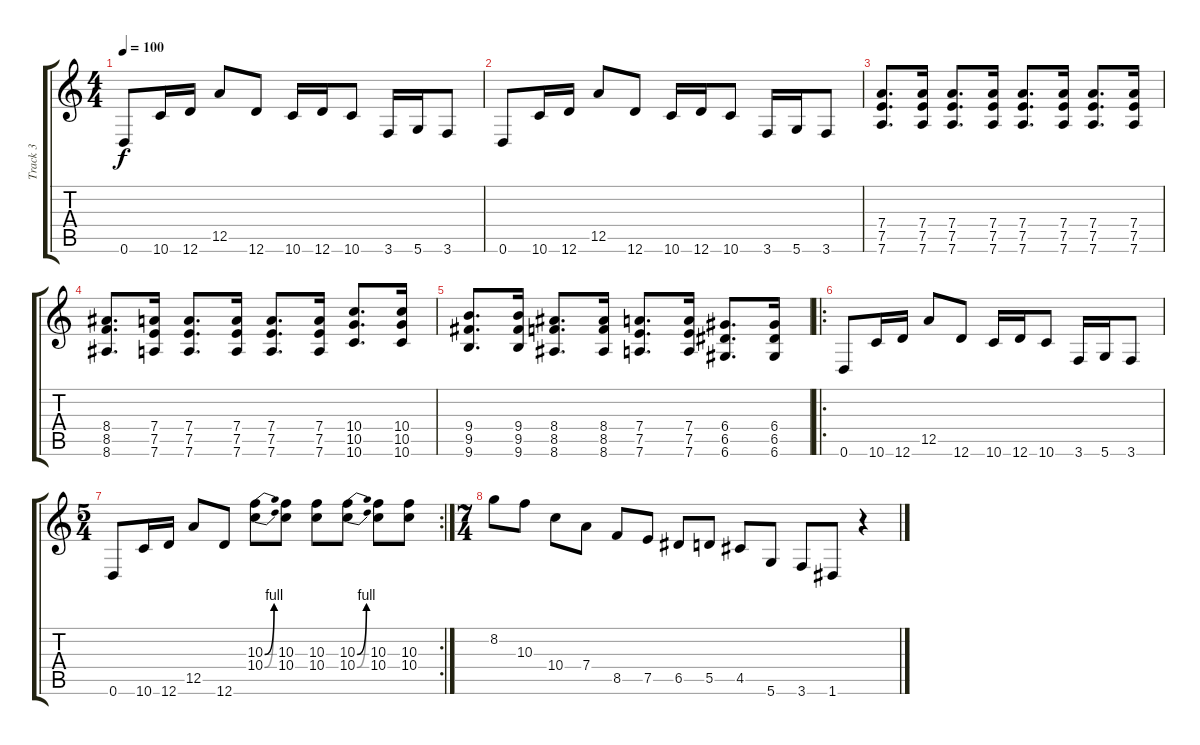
\track ("Track 3" "Track 3") {instrument overdrivenguitar}
\staff {score tabs}
\tuning (E4 B3 G3 D3 A2 D2) {hide}
\ts (4 4)
\tempo 100
\clef g2
\ks c
0.6.8{dy f} 10.6.16 12.6.16 12.5.8 12.6.8 10.6.16 12.6.16 10.6.8 3.6.16 5.6.16 3.6.8 |
0.6.8 10.6.16 12.6.16 12.5.8 12.6.8 10.6.16 12.6.16 10.6.8 3.6.16 5.6.16 3.6.8 |
(7.4 7.5 7.6).8{d} (7.4 7.5 7.6).16 (7.4 7.5 7.6).8{d} (7.4 7.5 7.6).16 (7.4 7.5 7.6).8{d} (7.4 7.5 7.6).16 (7.4 7.5 7.6).8{d} (7.4 7.5 7.6).16 |
(8.4 8.5 8.6).8{d} (7.4 7.5 7.6).16 (7.4 7.5 7.6).8{d} (7.4 7.5 7.6).16 (7.4 7.5 7.6).8{d} (7.4 7.5 7.6).16 (10.4 10.5 10.6).8{d} (10.4 10.5 10.6).16 |
(9.4 9.5 9.6).8{d} (9.4 9.5 9.6).16 (8.4 8.5 8.6).8{d} (8.4 8.5 8.6).16 (7.4 7.5 7.6).8{d} (7.4 7.5 7.6).16 (6.4 6.5 6.6).8{d} (6.4 6.5 6.6).16 |
\ro
0.6.8 10.6.16 12.6.16 12.5.8 12.6.8 10.6.16 12.6.16 10.6.8 3.6.16 5.6.16 3.6.8 |
\rc 2
\ts (5 4)
0.6.8 10.6.16 12.6.16 12.5.8 12.6.8 (10.3{be (bend 0 0 60 4)} 10.4{be (bend 0 0 60 4)}).8 (10.3 10.4).8 (10.3 10.4).8 (10.3{be (bend 0 0 60 4)} 10.4{be (bend 0 0 60 4)}).8 (10.3 10.4).8 (10.3 10.4).8 |
\ts (7 4)
8.2.8 10.3.8 10.4.8 7.4.8 8.5.8 7.5.8 6.5.8 5.5.8 4.5.8 5.6.8 3.6.8 1.6.8 r.4
